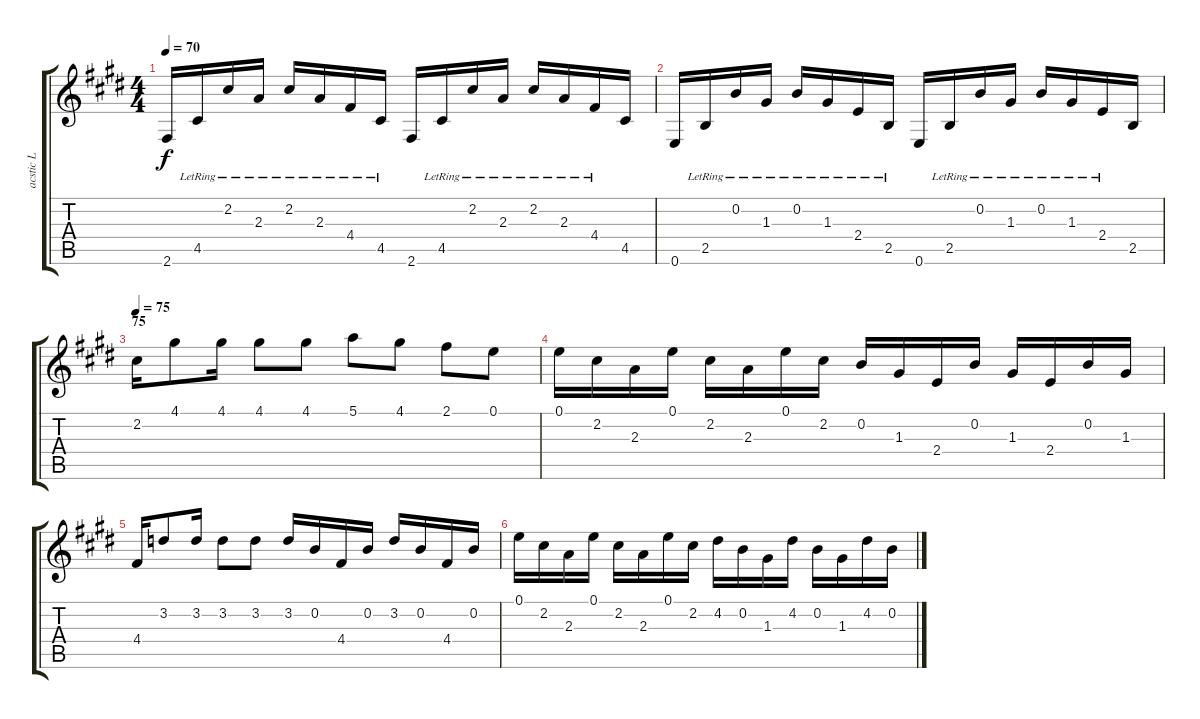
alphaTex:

\track ("acstic L" "acstic L") {instrument acousticguitarsteel}
\staff {score tabs}
\tuning (E4 B3 G3 D3 A2 E2) {hide}
\ts (4 4)
\tempo 70
\clef g2
\ks e
2.6.16{dy f} 4.5{lr}.16 2.2{lr}.16 2.3{lr}.16 2.2{lr}.16 2.3{lr}.16 4.4{lr}.16 4.5{lr}.16 2.6.16 4.5{lr}.16 2.2{lr}.16 2.3{lr}.16 2.2{lr}.16 2.3{lr}.16 4.4{lr}.16 4.5.16 |
0.6.16 2.5{lr}.16 0.2{lr}.16 1.3{lr}.16 0.2{lr}.16 1.3{lr}.16 2.4{lr}.16 2.5{lr}.16 0.6.16 2.5{lr}.16 0.2{lr}.16 1.3{lr}.16 0.2{lr}.16 1.3{lr}.16 2.4{lr}.16 2.5.16 |
\section ("" "75")
\tempo 75
2.2.16 4.1.8 4.1.16 4.1.8 4.1.8 5.1.8 4.1.8 2.1.8 0.1.8 |
0.1.16 2.2.16 2.3.16 0.1.16 2.2.16 2.3.16 0.1.16 2.2.16 0.2.16 1.3.16 2.4.16 0.2.16 1.3.16 2.4.16 0.2.16 1.3.16 |
4.4.16 3.2.8 3.2.16 3.2.8 3.2.8 3.2.16 0.2.16 4.4.16 0.2.16 3.2.16 0.2.16 4.4.16 0.2.16 |
0.1.16 2.2.16 2.3.16 0.1.16 2.2.16 2.3.16 0.1.16 2.2.16 4.2.16 0.2.16 1.3.16 4.2.16 0.2.16 1.3.16 4.2.16 0.2.16
